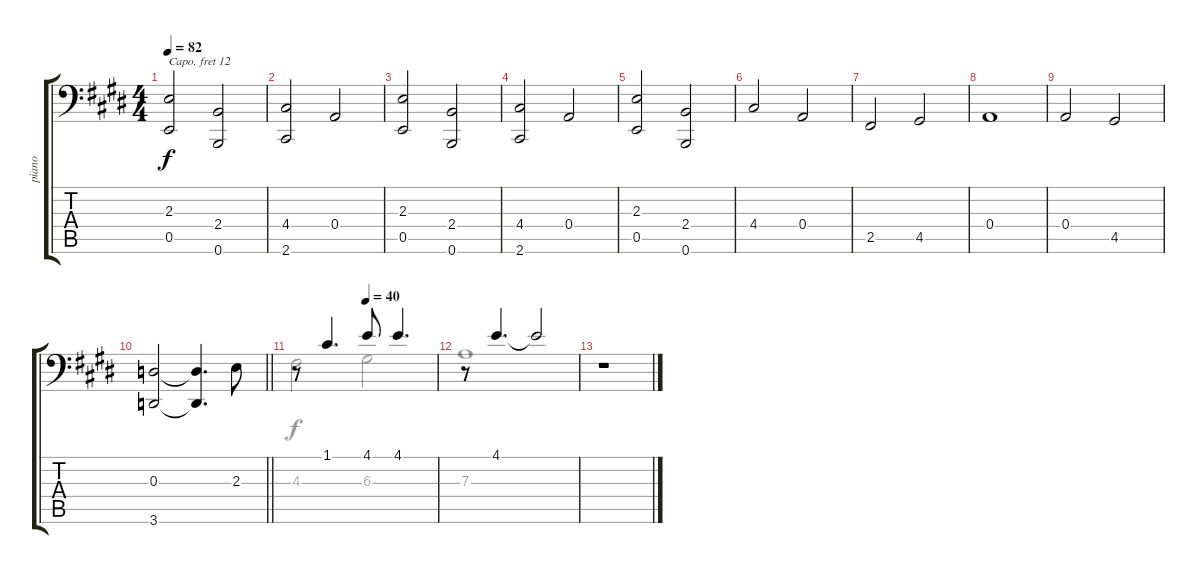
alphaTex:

\track ("piano" "piano") {instrument acousticgrandpiano}
\staff {score tabs}
\capo 12
\tuning (C3 G2 D2 A1 E1 B0) {hide}
\voice
\ts (4 4)
\tempo 82
\clef f4
\ks e
(2.3 0.5).2{dy f} (2.4 0.6).2 |
(4.4 2.6).2 0.4.2 |
(2.3 0.5).2 (2.4 0.6).2 |
(4.4 2.6).2 0.4.2 |
(2.3 0.5).2 (2.4 0.6).2 |
4.4.2 0.4.2 |
2.5.2 4.5.2 |
0.4.1 |
0.4.2 4.5.2 |
\barLineRight lightlight
(0.3 3.6).2 (0.3{t} 3.6{t}).4{d} 2.3.8 |
\tempo (40 0.5)
r.8 1.1.4{d} 4.1.8 4.1.4{d} |
r.8 4.1.4{d} 4.1{t}.2 |
r.1
\voice
\clef f4
\ottava regular
\simile none
\ks e
|
|
|
|
|
|
|
|
|
\barLineRight lightlight
|
4.3.2 6.3.2 |
7.3.1 |
